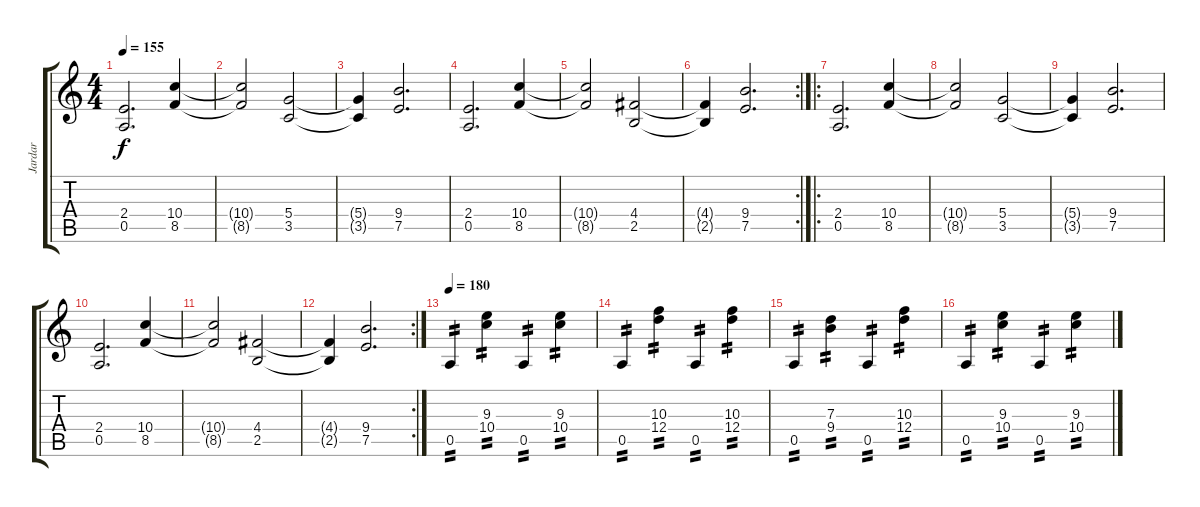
\track ("Jardar" "Jardar") {instrument overdrivenguitar}
\staff {score tabs}
\tuning (E4 B3 G3 D3 A2 E2) {hide}
\ts (4 4)
\tempo 155
\clef g2
\ks c
(2.4 0.5).2{d dy f instrument overdrivenguitar} (10.4 8.5).4 |
(10.4{t} 8.5{t}).2 (5.4 3.5).2 |
(5.4{t} 3.5{t}).4 (9.4 7.5).2{d} |
(2.4 0.5).2{d} (10.4 8.5).4 |
(10.4{t} 8.5{t}).2 (4.4 2.5).2 |
\rc 2
(4.4{t} 2.5{t}).4 (9.4 7.5).2{d} |
\ro
(2.4 0.5).2{d volume 12} (10.4 8.5).4 |
(10.4{t} 8.5{t}).2 (5.4 3.5).2 |
(5.4{t} 3.5{t}).4 (9.4 7.5).2{d} |
(2.4 0.5).2{d} (10.4 8.5).4 |
(10.4{t} 8.5{t}).2 (4.4 2.5).2 |
\rc 2
(4.4{t} 2.5{t}).4 (9.4 7.5).2{d} |
\tempo 180
0.5.4{tp 2} (9.3 10.4).4{tp 2} 0.5.4{tp 2} (9.3 10.4).4{tp 2} |
0.5.4{tp 2} (10.3 12.4).4{tp 2} 0.5.4{tp 2} (10.3 12.4).4{tp 2} |
0.5.4{tp 2} (7.3 9.4).4{tp 2} 0.5.4{tp 2} (10.3 12.4).4{tp 2} |
0.5.4{tp 2} (9.3 10.4).4{tp 2} 0.5.4{tp 2} (9.3 10.4).4{tp 2}
